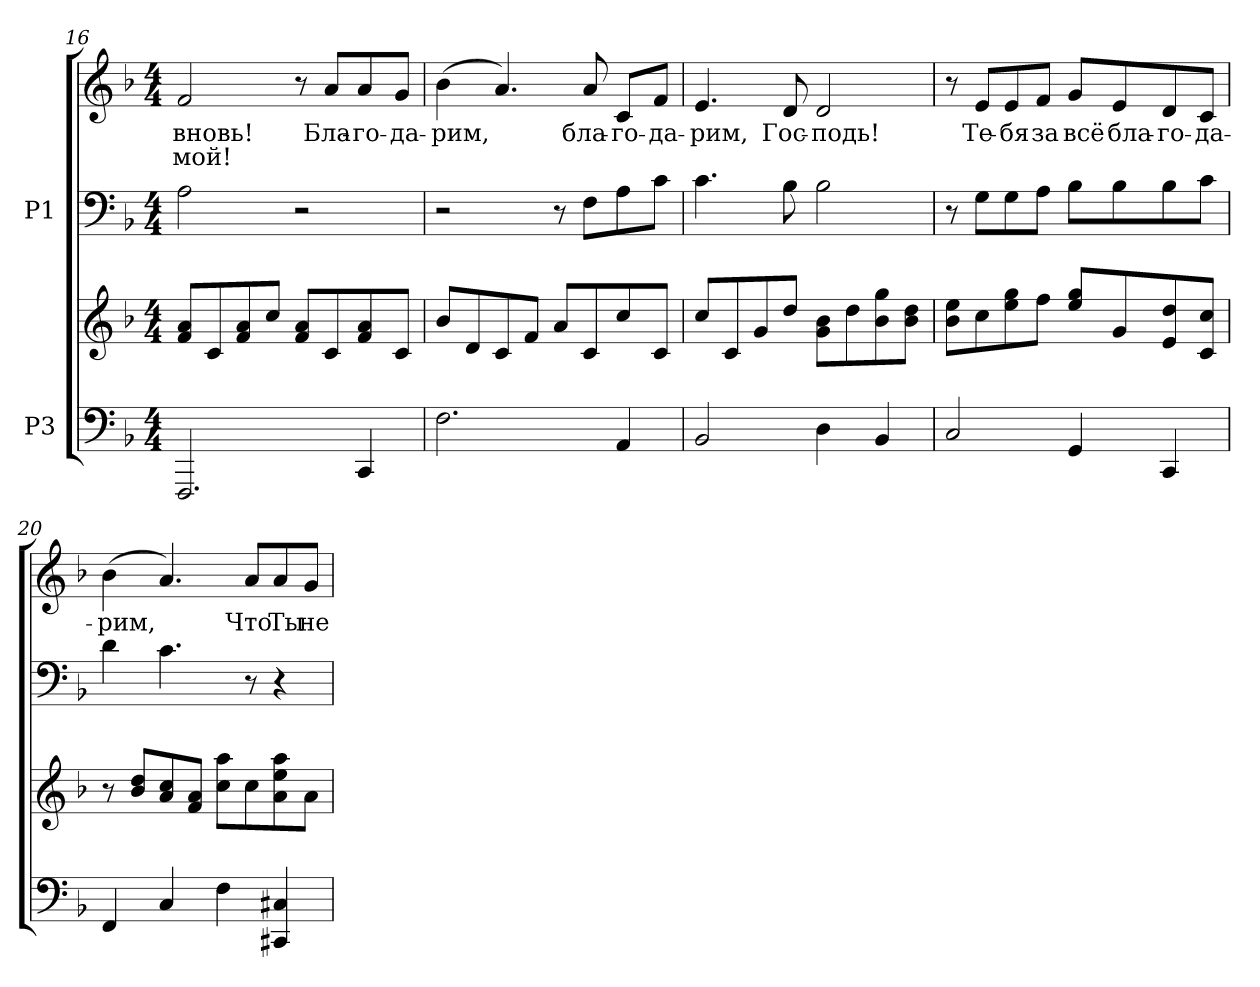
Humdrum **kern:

**kern	**kern	**kern	**kern	**text	**text
*part2	*part2	*part1	*part1	*part1	*part1
*staff4	*staff3	*staff2	*staff1	*staff1	*staff1
*I"P3	*	*I"P1	*	*	*
!!LO:LB:g=z
*clefF4	*clefG2	*clefF4	*clefG2	*	*
*k[b-]	*k[b-]	*k[b-]	*k[b-]	*	*
*F:	*F:	*F:	*F:	*	*
*M4/4	*M4/4	*M4/4	*M4/4	*	*
=16	=16	=16	=16	=16	=16
!	!	!	!	!LO:LY:b:color=#000000	!LO:LY:b:color=#000000
2.FFFi/	8fi/ 8aiL	2Ai\	2fi/	вновь!	мой!
.	8ci/	.	.	.	.
.	8fi/ 8ai	.	.	.	.
.	8cci/J	.	.	.	.
!	!	!	!	!LO:LY:a:color=#000000	!
.	8fi/ 8aiL	2r	8r	Припев.	.
!	!	!	!	!LO:LY:b:color=#000000	!
.	8ci/	.	8ai/L	Бла-	.
!	!	!	!	!LO:LY:b:color=#000000	!
4CCi/	8fi/ 8ai	.	8ai/	-го-	.
!	!	!	!	!LO:LY:b:color=#000000	!
.	8ci/J	.	8gi/J	-да-	.
=17	=17	=17	=17	=17	=17
!	!	!	!	!LO:LY:b:color=#000000	!
2.Fi\	8b-i/L	2r	(4b-i\	-рим,	.
.	8di/	.	.	.	.
.	8ci/	.	4.ai/)	.	.
.	8fi/J	.	.	.	.
.	8ai/L	8r	.	.	.
!	!	!	!	!LO:LY:b:color=#000000	!
.	8ci/	8Fi\L	8ai/	бла-	.
!	!	!	!	!LO:LY:b:color=#000000	!
4AAi/	8cci/	8Ai\	8ci/L	-го-	.
!	!	!	!	!LO:LY:b:color=#000000	!
.	8ci/J	8ci\J	8fi/J	-да-	.
=18	=18	=18	=18	=18	=18
!	!	!	!	!LO:LY:b:color=#000000	!
2BB-i/	8cci/L	4.ci\	4.ei/	-рим,	.
.	8ci/	.	.	.	.
.	8gi/	.	.	.	.
!	!	!	!	!LO:LY:b:color=#000000	!
.	8ddi/J	8B-i\	8di/	Гос-	.
!	!	!	!	!LO:LY:b:color=#000000	!
4Di\	8gi\ 8b-iL	2B-i\	2di/	-подь!	.
.	8ddi\	.	.	.	.
4BB-i/	8b-i\ 8ggi	.	.	.	.
.	8b-i\ 8ddiJ	.	.	.	.
!!LO:LB:g=z
=19	=19	=19	=19	=19	=19
2Ci/	8b-i\ 8eeiL	8r	8r	.	.
!	!	!	!	!LO:LY:b:color=#000000	!
.	8cci\	8Gi\L	8ei/L	Те-	.
!	!	!	!	!LO:LY:b:color=#000000	!
.	8eei\ 8ggi	8Gi\	8ei/	-бя	.
!	!	!	!	!LO:LY:b:color=#000000	!
.	8ffi\J	8Ai\J	8fi/J	за	.
!	!	!	!	!LO:LY:b:color=#000000	!
4GGi/	8eei/ 8ggiL	8B-i\L	8gi/L	всё	.
!	!	!	!	!LO:LY:b:color=#000000	!
.	8gi/	8B-i\	8ei/	бла-	.
!	!	!	!	!LO:LY:b:color=#000000	!
4CCi/	8ei/ 8ddi	8B-i\	8di/	-го-	.
!	!	!	!	!LO:LY:b:color=#000000	!
.	8ci/ 8cciJ	8ci\J	8ci/J	-да-	.
=20	=20	=20	=20	=20	=20
!	!	!	!	!LO:LY:b:color=#000000	!
4FFi/	8r	4di\	(4b-i\	-рим,	.
.	8b-i/ 8ddiL	.	.	.	.
4Ci/	8ai/ 8cci	4.ci\	4.ai/)	.	.
.	8fi/ 8aiJ	.	.	.	.
4Fi\	8cci\ 8aaiL	.	.	.	.
!	!	!	!	!LO:LY:b:color=#000000	!
.	8cci\	8r	8ai/L	Что	.
!	!	!	!	!LO:LY:b:color=#000000	!
4CC#Xi/ 4C#Xi	8ai\ 8eei 8aai	4r	8ai/	Ты	.
!	!	!	!	!LO:LY:b:color=#000000	!
.	8ai\J	.	8gi/J	не	.
=	=	=	=	=	=
*-	*-	*-	*-	*-	*-
